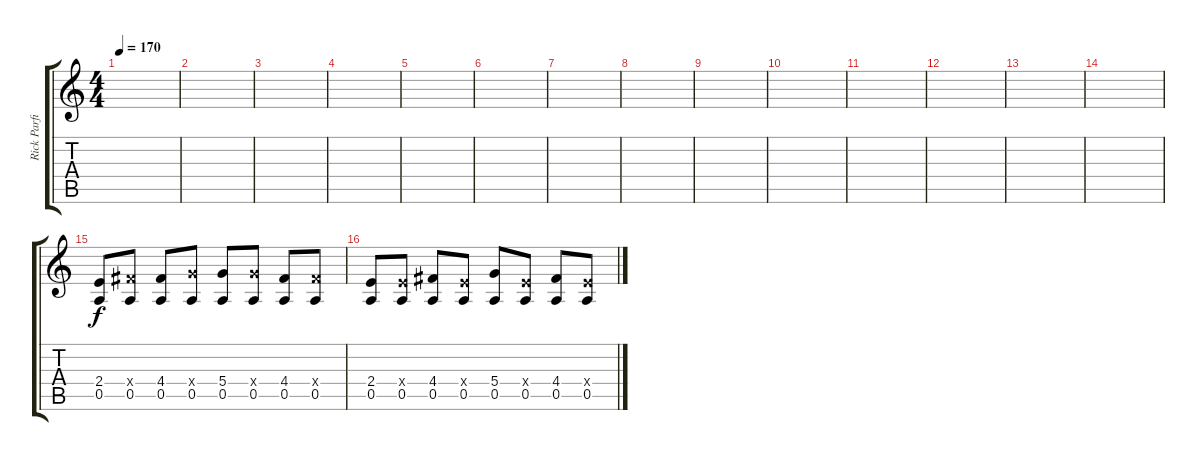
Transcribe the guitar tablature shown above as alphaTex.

\track ("Rick Parfitt" "Rick Parfi") {instrument overdrivenguitar}
\staff {score tabs}
\tuning (E4 B3 G3 D3 A2 E2) {hide}
\ts (4 4)
\tempo 170
\clef g2
\ks c
|
|
|
|
|
|
|
|
|
|
|
|
|
|
(2.4 0.5).8 (4.4{x} 0.5).8 (4.4 0.5).8 (5.4{x} 0.5).8 (5.4 0.5).8 (5.4{x} 0.5).8 (4.4 0.5).8 (4.4{x} 0.5).8 |
(2.4 0.5).8 (2.4{x} 0.5).8 (4.4 0.5).8 (2.4{x} 0.5).8 (5.4 0.5).8 (2.4{x} 0.5).8 (4.4 0.5).8 (2.4{x} 0.5).8
